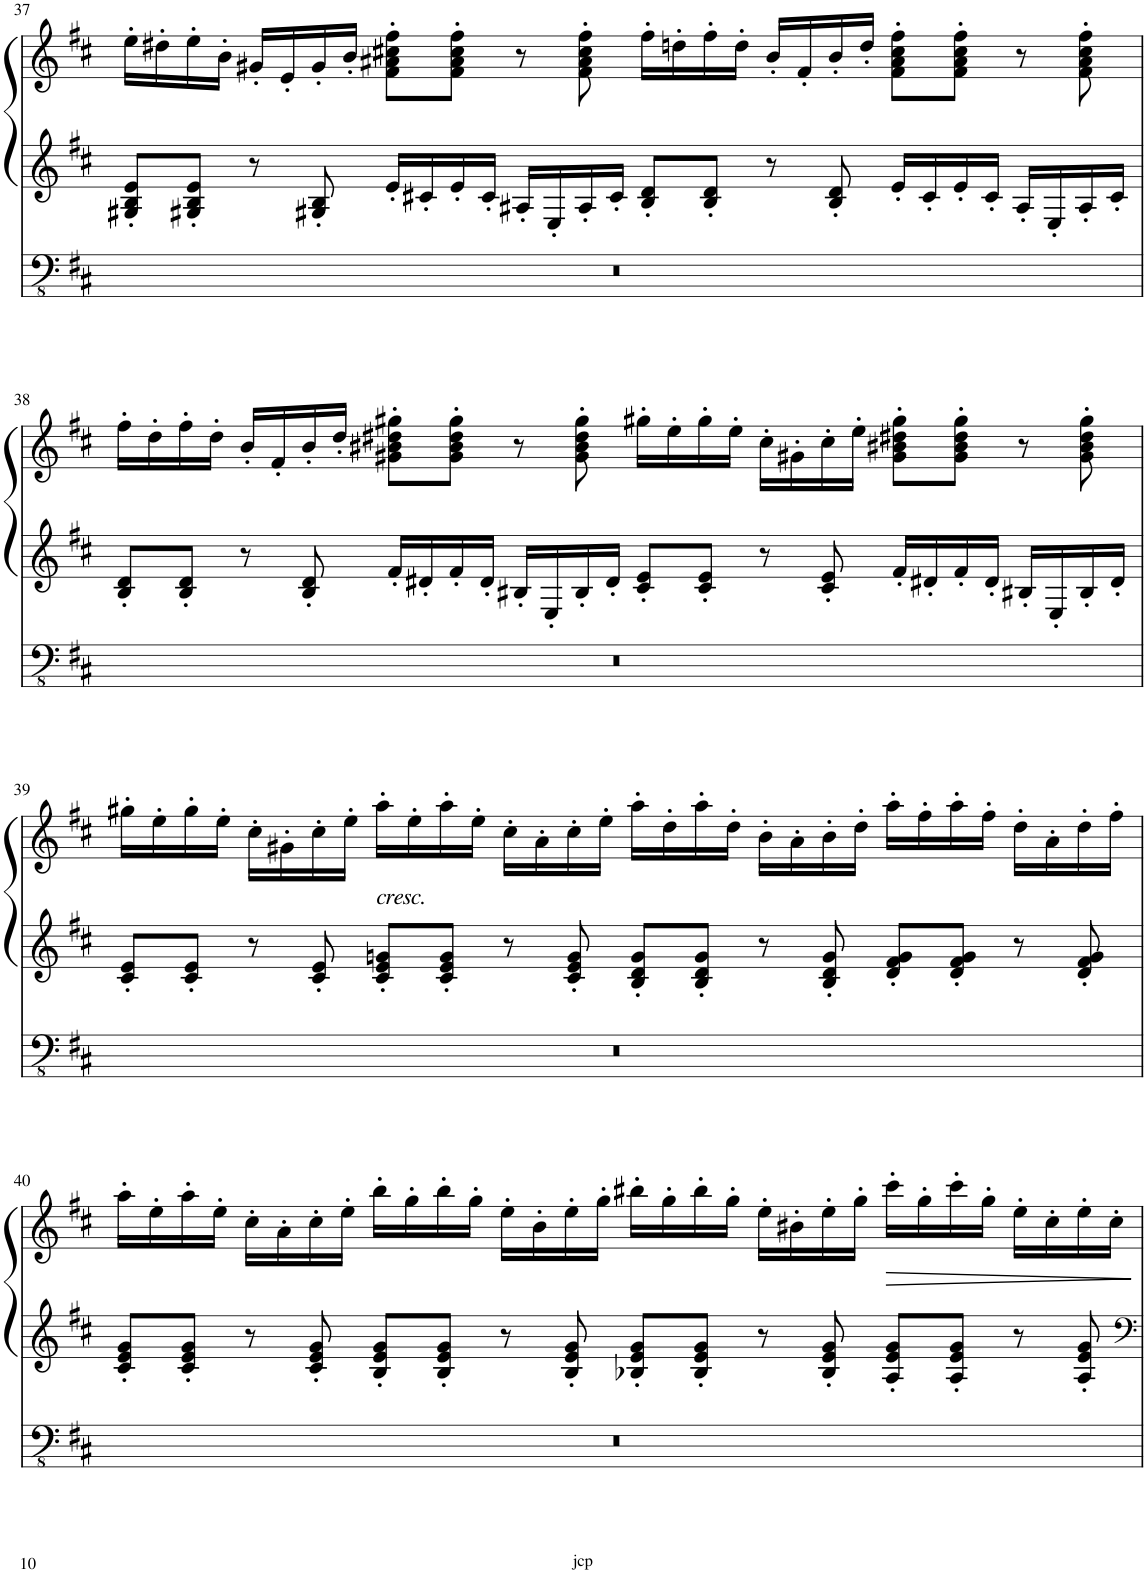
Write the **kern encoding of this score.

**kern	**kern	**kern	**dynam
*part1	*part1	*part1	*part1
*staff3	*staff2	*staff1	*staff1/2/3
*I"Orgue à tuyaux	*	*	*
*I'Org.	*	*	*
!!LO:PB:g=z
*clefFv4	*clefG2	*clefG2	*
*k[f#c#]	*k[f#c#]	*k[f#c#]	*
*M4/2	*M4/2	*M4/2	*
=37	=37	=37	=37
0r	8G#X/' 8B/' 8e/'L	16ee'\LL	.
.	.	16dd#X'\	.
.	8G#X/' 8B/' 8e/'J	16ee'\	.
.	.	16b'\JJ	.
.	8r	16g#X'/LL	.
.	.	16e'/	.
.	8G#X/' 8B/'	16g#'/	.
.	.	16b'/JJ	.
.	16e'/LL	8f#\' 8a#X\' 8cc#X\' 8ff#\'L	.
.	16c#X'/	.	.
.	16e'/	8f#\' 8a#\' 8cc#\' 8ff#\'J	.
.	16c#'/JJ	.	.
.	16A#X'/LL	8r	.
.	16E'/	.	.
.	16A#'/	8f#\' 8a#\' 8cc#\' 8ff#\'	.
.	16c#'/JJ	.	.
.	8B/' 8d/'L	16ff#'\LL	.
.	.	16ddn'\	.
.	8B/' 8d/'J	16ff#'\	.
.	.	16dd'\JJ	.
.	8r	16b'/LL	.
.	.	16f#'/	.
.	8B/' 8d/'	16b'/	.
.	.	16dd'/JJ	.
.	16e'/LL	8f#\' 8a#\' 8cc#\' 8ff#\'L	.
.	16c#'/	.	.
.	16e'/	8f#\' 8a#\' 8cc#\' 8ff#\'J	.
.	16c#'/JJ	.	.
.	16A#'/LL	8r	.
.	16E'/	.	.
.	16A#'/	8f#\' 8a#\' 8cc#\' 8ff#\'	.
.	16c#'/JJ	.	.
!!LO:LB:g=z
=38	=38	=38	=38
0r	8B/' 8d/'L	16ff#'\LL	.
.	.	16dd'\	.
.	8B/' 8d/'J	16ff#'\	.
.	.	16dd'\JJ	.
.	8r	16b'/LL	.
.	.	16f#'/	.
.	8B/' 8d/'	16b'/	.
.	.	16dd'/JJ	.
.	16f#'/LL	8g#X\' 8b#X\' 8dd#X\' 8gg#X\'L	.
.	16d#X'/	.	.
.	16f#'/	8g#\' 8b#\' 8dd#\' 8gg#\'J	.
.	16d#'/JJ	.	.
.	16B#X'/LL	8r	.
.	16E'/	.	.
.	16B#'/	8g#\' 8b#\' 8dd#\' 8gg#\'	.
.	16d#'/JJ	.	.
.	8c#/' 8e/'L	16gg#X'\LL	.
.	.	16ee'\	.
.	8c#/' 8e/'J	16gg#'\	.
.	.	16ee'\JJ	.
.	8r	16cc#'\LL	.
.	.	16g#X'\	.
.	8c#/' 8e/'	16cc#'\	.
.	.	16ee'\JJ	.
.	16f#'/LL	8g#\' 8b#X\' 8dd#X\' 8gg#\'L	.
.	16d#X'/	.	.
.	16f#'/	8g#\' 8b#\' 8dd#\' 8gg#\'J	.
.	16d#'/JJ	.	.
.	16B#X'/LL	8r	.
.	16E'/	.	.
.	16B#'/	8g#\' 8b#\' 8dd#\' 8gg#\'	.
.	16d#'/JJ	.	.
!!LO:LB:g=z
=39	=39	=39	=39
0r	8c#/' 8e/'L	16gg#X'\LL	.
.	.	16ee'\	.
.	8c#/' 8e/'J	16gg#'\	.
.	.	16ee'\JJ	.
.	8r	16cc#'\LL	.
.	.	16g#X'\	.
.	8c#/' 8e/'	16cc#'\	.
.	.	16ee'\JJ	.
!	!	!LO:TX:b:i:t=cresc.	!
.	8c#/' 8e/' 8gn/'L	16aa'\LL	.
.	.	16ee'\	.
.	8c#/' 8e/' 8g/'J	16aa'\	.
.	.	16ee'\JJ	.
.	8r	16cc#'\LL	.
.	.	16a'\	.
.	8c#/' 8e/' 8g/'	16cc#'\	.
.	.	16ee'\JJ	.
.	8B/' 8d/' 8g/'L	16aa'\LL	.
.	.	16dd'\	.
.	8B/' 8d/' 8g/'J	16aa'\	.
.	.	16dd'\JJ	.
.	8r	16b'\LL	.
.	.	16a'\	.
.	8B/' 8d/' 8g/'	16b'\	.
.	.	16dd'\JJ	.
.	8d/' 8f#/' 8g/'L	16aa'\LL	.
.	.	16ff#'\	.
.	8d/' 8f#/' 8g/'J	16aa'\	.
.	.	16ff#'\JJ	.
.	8r	16dd'\LL	.
.	.	16a'\	.
.	8d/' 8f#/' 8g/'	16dd'\	.
.	.	16ff#'\JJ	.
!!LO:LB:g=z
=40	=40	=40	=40
0r	8c#/' 8e/' 8g/'L	16aa'\LL	.
.	.	16ee'\	.
.	8c#/' 8e/' 8g/'J	16aa'\	.
.	.	16ee'\JJ	.
.	8r	16cc#'\LL	.
.	.	16a'\	.
.	8c#/' 8e/' 8g/'	16cc#'\	.
.	.	16ee'\JJ	.
.	8B/' 8e/' 8g/'L	16bb'\LL	.
.	.	16gg'\	.
.	8B/' 8e/' 8g/'J	16bb'\	.
.	.	16gg'\JJ	.
.	8r	16ee'\LL	.
.	.	16b'\	.
.	8B/' 8e/' 8g/'	16ee'\	.
.	.	16gg'\JJ	.
.	8B-X/' 8e/' 8g/'L	16bb#X'\LL	.
.	.	16gg'\	.
.	8B-/' 8e/' 8g/'J	16bb#'\	.
.	.	16gg'\JJ	.
.	8r	16ee'\LL	.
.	.	16b#X'\	.
.	8B-/' 8e/' 8g/'	16ee'\	.
.	.	16gg'\JJ	.
!	!	!	!LO:HP:b
.	8A/' 8e/' 8g/'L	16ccc#'\LL	>
.	.	16gg'\	.
.	8A/' 8e/' 8g/'J	16ccc#'\	.
.	.	16gg'\JJ	.
.	8r	16ee'\LL	.
.	.	16cc#'\	.
.	8A/' 8e/' 8g/'	16ee'\	.
.	.	16cc#'\JJ	.
.	.	.	]
=	=	=	=
*-	*-	*-	*-
